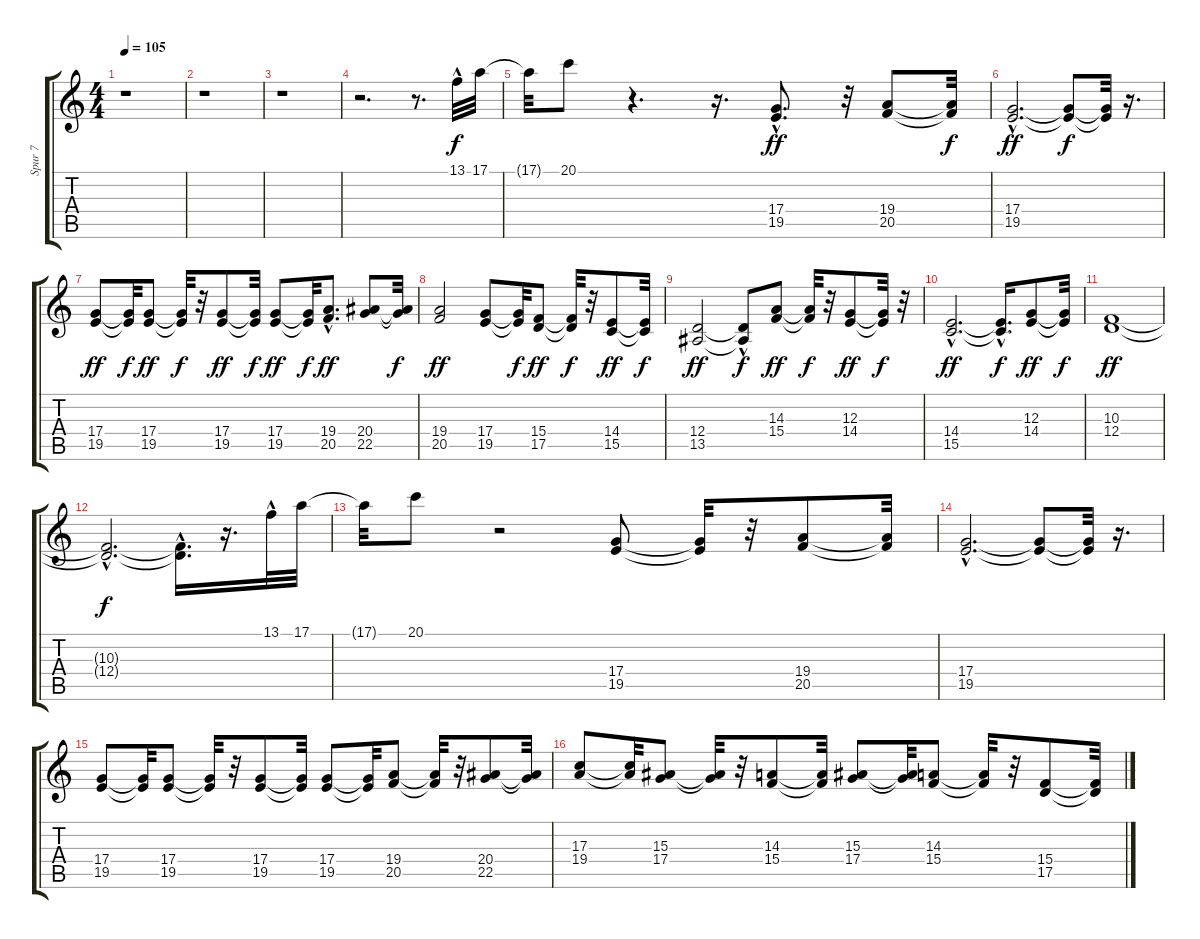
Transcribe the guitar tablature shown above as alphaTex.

\track ("Spur 7" "Spur 7") {instrument acousticgrandpiano}
\staff {score tabs}
\tuning (E4 B3 G3 D3 A2 E2) {hide}
\ts (4 4)
\tempo 105
\clef g2
\ks c
r.1{dy f} |
r.1 |
r.1 |
r.2{d} r.8{d} 13.1{hac}.32{balance 8} 17.1.32 |
17.1{t}.32 20.1.8 r.4{d} r.16{d} (17.4{hac} 19.5{hac}).8{d dy ff} r.32 (19.4 20.5).8 (19.4{t} 20.5{t}).32{dy f} |
(17.4{hac} 19.5{hac}).2{d dy ff} (17.4{t} 19.5{t}).8{dy f} (17.4{t} 19.5{t}).32 r.16{d} |
(17.4 19.5).8{dy ff} (17.4{t} 19.5{t}).32{dy f} (17.4 19.5).8{dy ff} (17.4{t} 19.5{t}).32{dy f} r.32 (17.4 19.5).8{dy ff} (17.4{t} 19.5{t}).32{dy f} (17.4 19.5).8{dy ff} (17.4{t} 19.5{t}).32{dy f} (19.4{hac} 20.5{hac}).8{d dy ff} (20.4 22.5).8 (20.4{t} 22.5{t}).32{dy f} |
(19.4 20.5).2{dy ff} (17.4 19.5).8 (17.4{t} 19.5{t}).32{dy f} (15.4 17.5).8{dy ff} (15.4{t} 17.5{t}).32{dy f} r.32 (14.4 15.5).8{dy ff} (14.4{t} 15.5{t}).32{dy f} |
(12.4 13.5).2{dy ff} (12.4{hac t} 13.5{hac t}).8{dy f} (14.3 15.4).8{dy ff} (14.3{t} 15.4{t}).32{dy f} r.32 (12.3 14.4).8{dy ff} (12.3{t} 14.4{t}).32{dy f} r.32 |
(14.4{hac} 15.5{hac}).2{d dy ff} (14.4{hac t} 15.5{hac t}).16{d dy f} (12.3 14.4).8{dy ff} (12.3{t} 14.4{t}).32{dy f} |
(10.3 12.4).1{dy ff} |
(10.3{hac t} 12.4{hac t}).2{d dy f} (10.3{hac t} 12.4{hac t}).16{d} r.16{d} 13.1{hac}.32 17.1.32 |
17.1{t}.32 20.1.8 r.2 (17.4 19.5).8 (17.4{t} 19.5{t}).32 r.32 (19.4 20.5).8 (19.4{t} 20.5{t}).32 |
(17.4{hac} 19.5{hac}).2{d} (17.4{t} 19.5{t}).8 (17.4{t} 19.5{t}).32 r.16{d} |
(17.4 19.5).8 (17.4{t} 19.5{t}).32 (17.4 19.5).8 (17.4{t} 19.5{t}).32 r.32 (17.4 19.5).8 (17.4{t} 19.5{t}).32 (17.4 19.5).8 (17.4{t} 19.5{t}).32 (19.4 20.5).8 (19.4{t} 20.5{t}).32 r.32 (20.4 22.5).8 (20.4{t} 22.5{t}).32 |
(17.3 19.4).8 (17.3{t} 19.4{t}).32 (15.3 17.4).8 (15.3{t} 17.4{t}).32 r.32 (14.3 15.4).8 (14.3{t} 15.4{t}).32 (15.3 17.4).8 (15.3{t} 17.4{t}).32 (14.3 15.4).8 (14.3{t} 15.4{t}).32 r.32 (15.4 17.5).8 (15.4{t} 17.5{t}).32
